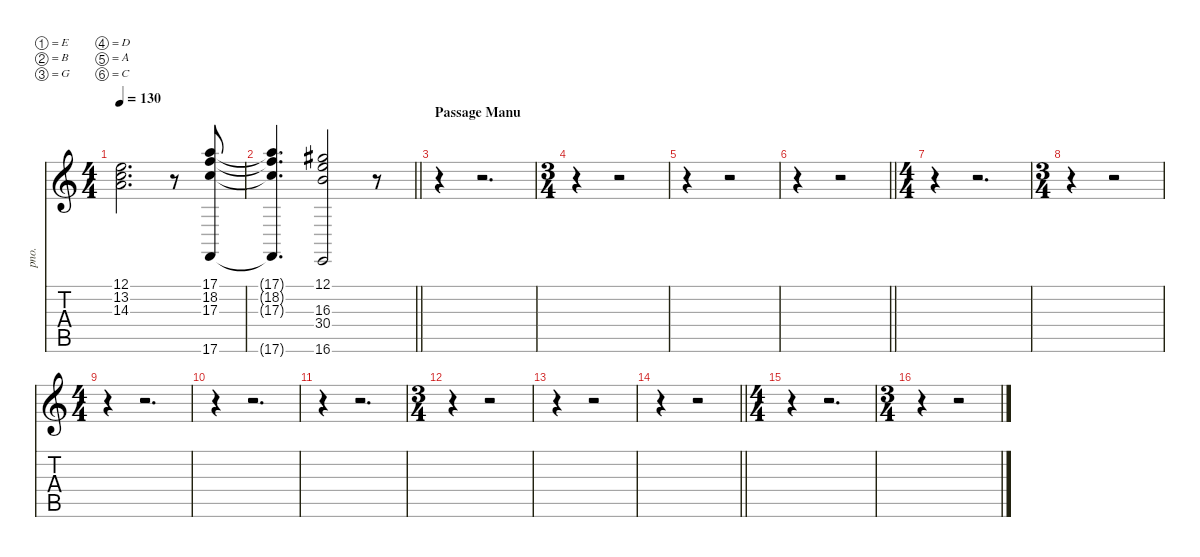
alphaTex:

\defaultSystemsLayout 4
\hideDynamics
\bracketExtendMode nobrackets
\otherSystemsTrackNameOrientation horizontal
\track ("Reney" "pno.") {instrument brightacousticpiano}
\staff {score tabs}
\tuning (E4 B3 G3 D3 A2 C1)
\ts (4 4)
\beaming (8 2 2 2 2)
\tempo 130
\clef g2
\ks c
(12.1 13.2 14.3).2{d dy f} r.8 (17.1 18.2 17.3 17.6).8 |
\barLineRight lightlight
(17.1{t} 18.2{t} 17.3{t} 17.6{t}).4{d} (12.1 16.3 30.4{acc #} 16.6).2 r.8 |
\section ("" "Passage Manu")
r.4 r.2{d} |
\ts (3 4)
\beaming (8 2 2 2 2)
r.4 r.2 |
\beaming (8 2 2 2)
r.4 r.2 |
\barLineRight lightlight
r.4 r.2 |
\ts (4 4)
\beaming (8 2 2 2 2)
r.4 r.2{d} |
\ts (3 4)
\beaming (8 2 2 2)
r.4 r.2 |
\ts (4 4)
\beaming (8 2 2 2 2)
r.4 r.2{d} |
r.4 r.2{d} |
r.4 r.2{d} |
\ts (3 4)
\beaming (8 2 2 2)
r.4 r.2 |
r.4 r.2 |
\barLineRight lightlight
r.4 r.2 |
\ts (4 4)
\beaming (8 2 2 2 2)
r.4 r.2{d} |
\ts (3 4)
\beaming (8 2 2 2)
r.4 r.2
